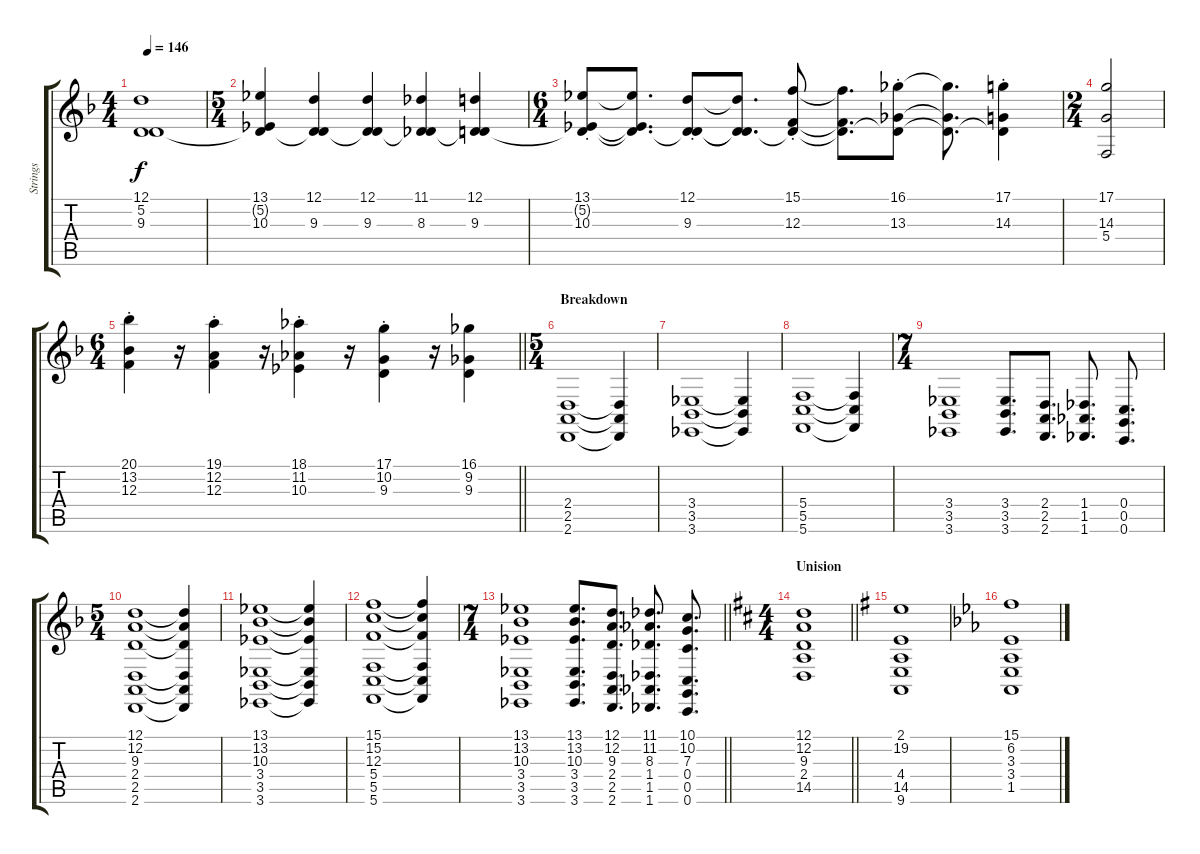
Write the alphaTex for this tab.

\track ("Strings" "Strings") {instrument stringensemble2}
\staff {score tabs}
\tuning (D4 A3 F3 C3 G2 C2) {hide}
\ts (4 4)
\tempo 146
\clef g2
\ks f
(12.1 5.2{t} 9.3).1{dy f} |
\ts (5 4)
(13.1 5.2{t} 10.3).4 (12.1 5.2{t} 9.3).4 (12.1 5.2{t} 9.3).4 (11.1 5.2{t} 8.3).4 (12.1 5.2{t} 9.3).4 |
\ts (6 4)
(13.1{st} 5.2{t} 10.3).8 (13.1{t} 5.2{t} 10.3{t}).8{d} (12.1{st} 5.2{t} 9.3).8 (12.1{t} 5.2{t} 9.3{t}).8{d} (15.1{st} 5.2{t} 12.3).8 (15.1{t} 5.2{t} 12.3{t}).8{d} (16.1{st} 5.2{t} 13.3).8 (16.1{t} 5.2{t} 13.3{t}).8{d} (17.1{st} 5.2{t} 14.3).4 |
\ts (2 4)
(17.1 14.3 5.4).2 |
\ts (6 4)
\barLineRight lightlight
(20.1{st} 13.2 12.3).4 r.16 (19.1{st} 12.2 12.3).4 r.16 (18.1{st} 11.2 10.3).4 r.16 (17.1{st} 10.2 9.3).4 r.16 (16.1 9.2 9.3).4 |
\ts (5 4)
\section ("" "Breakdown")
(2.4 2.5 2.6).1{volume 9 instrument stringensemble2} (2.4{t} 2.5{t} 2.6{t}).4 |
(3.4 3.5 3.6).1 (3.4{t} 3.5{t} 3.6{t}).4 |
(5.4 5.5 5.6).1 (5.4{t} 5.5{t} 5.6{t}).4 |
\ts (7 4)
(3.4 3.5 3.6).1 (3.4 3.5 3.6).8{d instrument stringensemble1} (2.4 2.5 2.6).8{d} (1.4 1.5 1.6).8{d} (0.4 0.5 0.6).8{d} |
\ts (5 4)
(12.1 12.2 9.3 2.4 2.5 2.6).1{instrument stringensemble2} (12.1{t} 12.2{t} 9.3{t} 2.4{t} 2.5{t} 2.6{t}).4 |
(13.1 13.2 10.3 3.4 3.5 3.6).1 (13.1{t} 13.2{t} 10.3{t} 3.4{t} 3.5{t} 3.6{t}).4 |
(15.1 15.2 12.3 5.4 5.5 5.6).1 (15.1{t} 15.2{t} 12.3{t} 5.4{t} 5.5{t} 5.6{t}).4 |
\ts (7 4)
\barLineRight lightlight
(13.1 13.2 10.3 3.4 3.5 3.6).1 (13.1 13.2 10.3 3.4 3.5 3.6).8{d instrument stringensemble1} (12.1 12.2 9.3 2.4 2.5 2.6).8{d} (11.1 11.2 8.3 1.4 1.5 1.6).8{d} (10.1 10.2 7.3 0.4 0.5 0.6).8{d} |
\ts (4 4)
\section ("" "Unision")
\barLineRight lightlight
\ks d
(12.1 12.2 9.3 2.4 14.5).1{volume 8} |
\ks g
(2.1 19.2 4.4 14.5 9.6).1 |
\ks eb
(15.1 6.2 3.3 3.4 1.5).1
